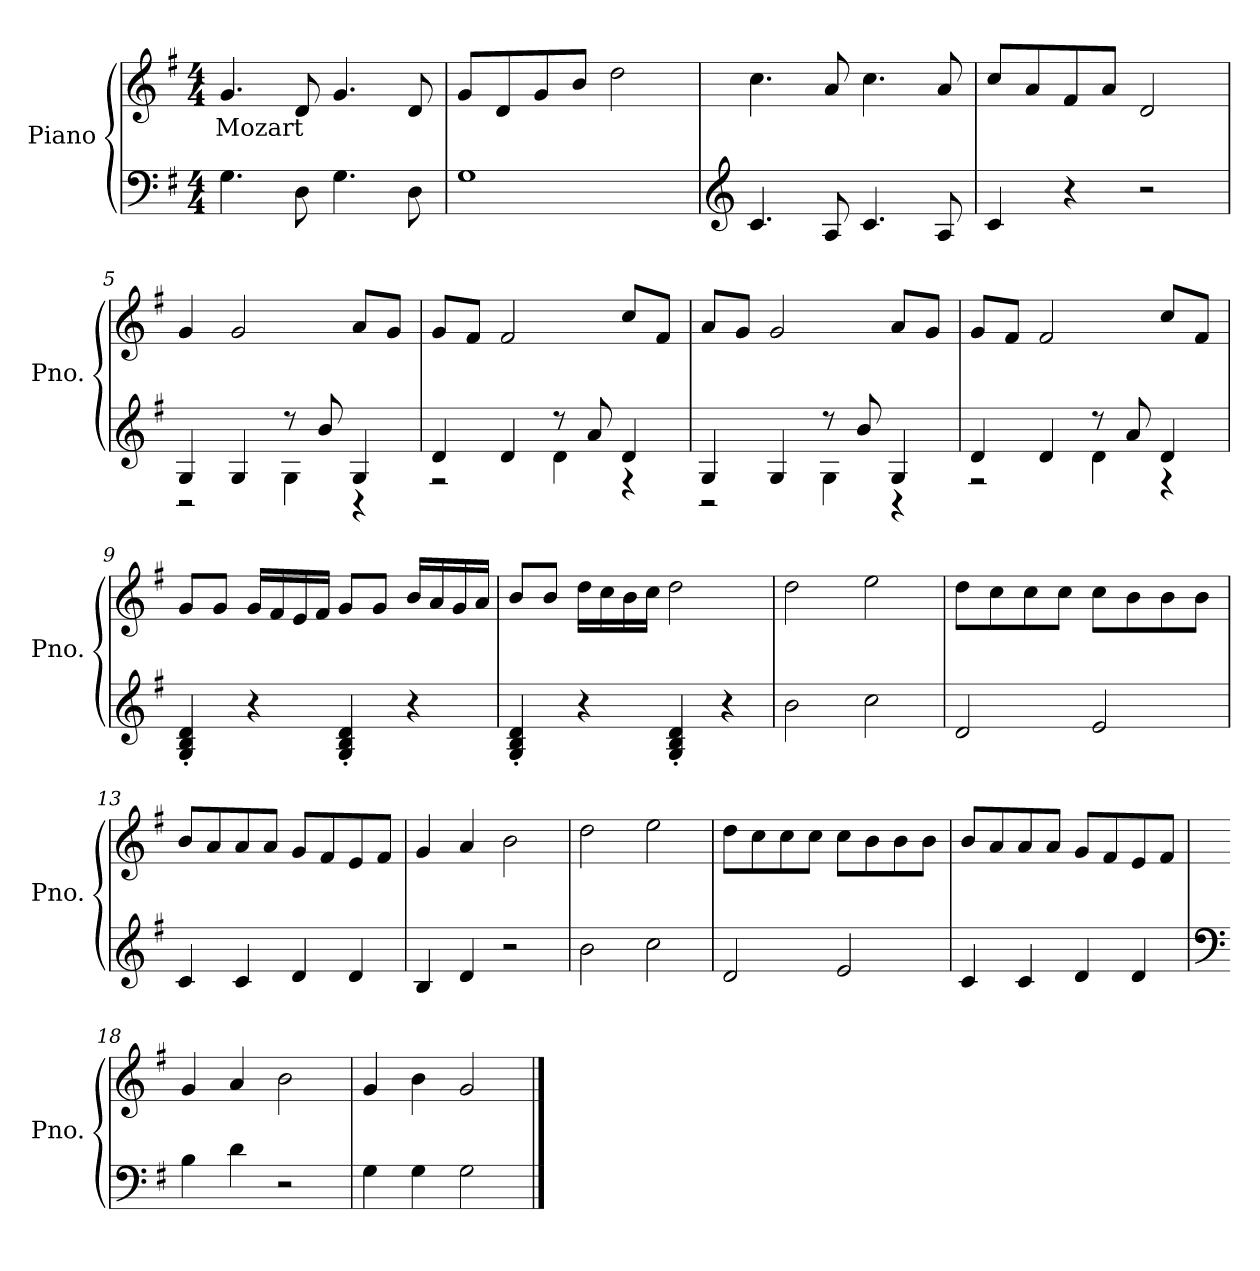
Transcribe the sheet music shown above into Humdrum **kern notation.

**kern	**kern	**text
*part1	*part1	*part1
*staff2	*staff1	*staff1
*I"Piano	*	*
*I'Pno.	*	*
*clefF4	*clefG2	*
*k[f#]	*k[f#]	*
*M4/4	*M4/4	*
*MM100	*MM100	*
=1	=1	=1
!	!	!LO:LY:b
4.G\	4.g/	Mozart
8D\	8d/	.
4.G\	4.g/	.
8D\	8d/	.
=2	=2	=2
1G	8g/L	.
.	8d/	.
.	8g/	.
.	8b/J	.
.	2dd\	.
=3	=3	=3
*clefG2	*	*
4.c/	4.cc\	.
8A/	8a/	.
4.c/	4.cc\	.
8A/	8a/	.
=4	=4	=4
4c/	8cc/L	.
.	8a/	.
4r	8f#/	.
.	8a/J	.
2r	2d/	.
=5	=5	=5
*^	*	*
4G/	2r	4g/	.
4G/	.	2g/	.
8r	4G\	.	.
8b/	.	.	.
4G/	4r	8a/L	.
.	.	8g/J	.
=6	=6	=6	=6
4d/	2r	8g/L	.
.	.	8f#/J	.
4d/	.	2f#/	.
8r	4d\	.	.
8a/	.	.	.
4d/	4r	8cc/L	.
.	.	8f#/J	.
!!LO:LB:g=z
=7	=7	=7	=7
4G/	2r	8a/L	.
.	.	8g/J	.
4G/	.	2g/	.
8r	4G\	.	.
8b/	.	.	.
4G/	4r	8a/L	.
.	.	8g/J	.
=8	=8	=8	=8
4d/	2r	8g/L	.
.	.	8f#/J	.
4d/	.	2f#/	.
8r	4d\	.	.
8a/	.	.	.
4d/	4r	8cc/L	.
.	.	8f#/J	.
*v	*v	*	*
=9	=9	=9
4G/' 4B/' 4d/'	8g/L	.
.	8g/J	.
4r	16g/LL	.
.	16f#/	.
.	16e/	.
.	16f#/JJ	.
4G/' 4B/' 4d/'	8g/L	.
.	8g/J	.
4r	16b/LL	.
.	16a/	.
.	16g/	.
.	16a/JJ	.
=10	=10	=10
4G/' 4B/' 4d/'	8b/L	.
.	8b/J	.
4r	16dd\LL	.
.	16cc\	.
.	16b\	.
.	16cc\JJ	.
4G/' 4B/' 4d/'	2dd\	.
4r	.	.
=11	=11	=11
2b\	2dd\	.
2cc\	2ee\	.
!!LO:LB:g=z
=12	=12	=12
2d/	8dd\L	.
.	8cc\	.
.	8cc\	.
.	8cc\J	.
2e/	8cc\L	.
.	8b\	.
.	8b\	.
.	8b\J	.
=13	=13	=13
4c/	8b/L	.
.	8a/	.
4c/	8a/	.
.	8a/J	.
4d/	8g/L	.
.	8f#/	.
4d/	8e/	.
.	8f#/J	.
=14	=14	=14
4B/	4g/	.
4d/	4a/	.
2r	2b\	.
=15	=15	=15
2b\	2dd\	.
2cc\	2ee\	.
=16	=16	=16
2d/	8dd\L	.
.	8cc\	.
.	8cc\	.
.	8cc\J	.
2e/	8cc\L	.
.	8b\	.
.	8b\	.
.	8b\J	.
=17	=17	=17
4c/	8b/L	.
.	8a/	.
4c/	8a/	.
.	8a/J	.
4d/	8g/L	.
.	8f#/	.
4d/	8e/	.
.	8f#/J	.
=18	=18	=18
*clefF4	*	*
4B\	4g/	.
4d\	4a/	.
2r	2b\	.
!!LO:LB:g=z
=19	=19	=19
4G\	4g/	.
4G\	4b\	.
2G\	2g/	.
==	==	==
*-	*-	*-
